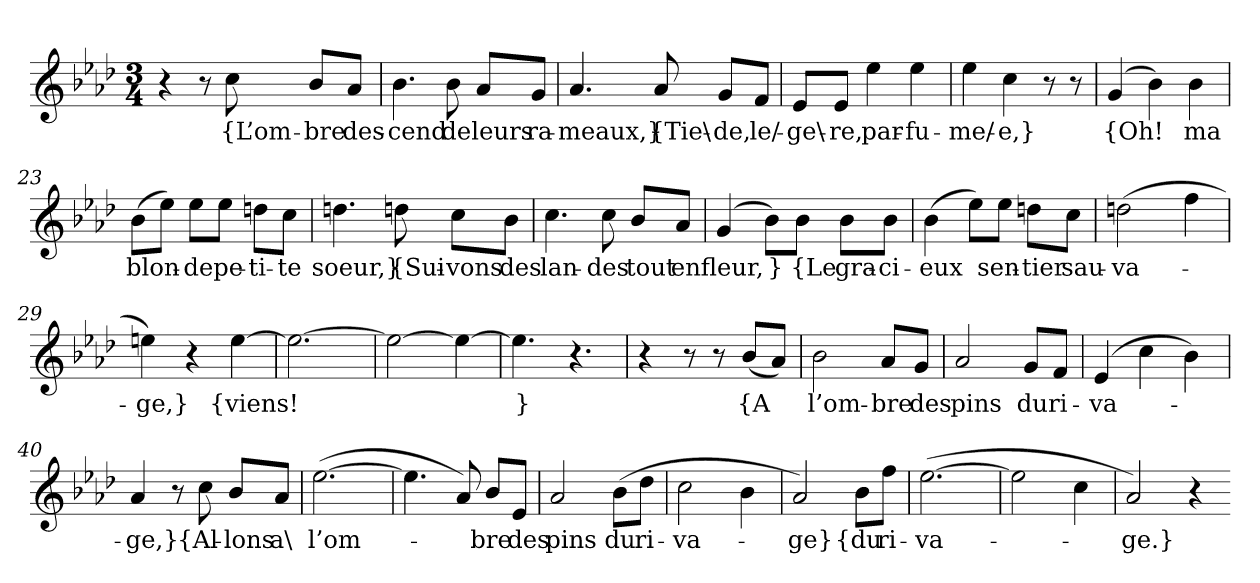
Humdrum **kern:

**kern	**text
*part1	*part1
*staff1	*staff1
*clefG2	*
*k[b-e-a-d-]	*
*M3/4	*
=1	=1
4r	.
8r	.
8cc	{L’om-
8b-/L	-bre
8a-/J	des-
=2	=2
4.b-	-cend
8b-	de
8a-/L	leurs
8g/J	ra-
=3	=3
4.a-	-meaux,}
8a-	{Tie\-
8g/L	-de,
8f/J	le/-
=4	=4
8e-/L	-ge\-
8e-/J	-re,
4ee-	par-
4ee-	-fu-
=5	=5
4ee-	-me/-
4cc	-e,}
8r	.
8r	.
=22	=22
(4g	{Oh!
4b-)	.
4b-	ma
=23	=23
(8b-\L	blon-
8ee-\J)	.
8ee-\L	-de
8ee-\J	pe-
8ddn\L	-ti-
8cc\J	-te
=24	=24
4.ddn	soeur,}
8ddn	{Sui-
8cc\L	-vons
8b-\J	des
=25	=25
4.cc	lan-
8cc	-des
8b-/L	tout
8a-/J	en
=26	=26
(4g	fleur,
8b-\L)	}
8b-\J	{Le
8b-\L	gra-
8b-\J	-ci-
=27	=27
(4b-	-eux
8ee-\L)	.
8ee-\J	sen-
8ddn\L	-tier
8cc\J	sau-
=28	=28
(2ddn	-va-
4ff	.
=29	=29
4een)	-ge,}
4r	.
[4ee	{viens!
=30	=30
2.ee_	.
=31	=31
2ee_	.
4ee_	.
=32	=32
4.ee]	}
4.r	.
=36	=36
4r	.
8r	.
8r	.
(8b-/L	{A
8a-/J)	.
=37	=37
2b-	l’om-
8a-/L	-bre
8g/J	des
=38	=38
2a-	pins
8g/L	du
8f/J	ri-
=39	=39
(4e-	-va-
4cc	.
4b-)	.
=40	=40
4a-	-ge,}
8r	.
8cc	{Al-
8b-/L	-lons
8a-/J	a\
=41	=41
([2.ee-	l’om-
=42	=42
4.ee-]	.
8a-)	.
8b-/L	-bre
8e-/J	des
=43	=43
2a-	pins
(8b-\L	du
8dd-\J	ri-
=44	=44
2cc	-va-
4b-	.
=45	=45
2a-)	-ge}
8b-\L	{du
8ff\J	ri-
=46	=46
([2.ee-	-va-
=47	=47
2ee-]	.
4cc	.
=48	=48
2a-)	-ge.}
4r	.
=-	=-
*-	*-
